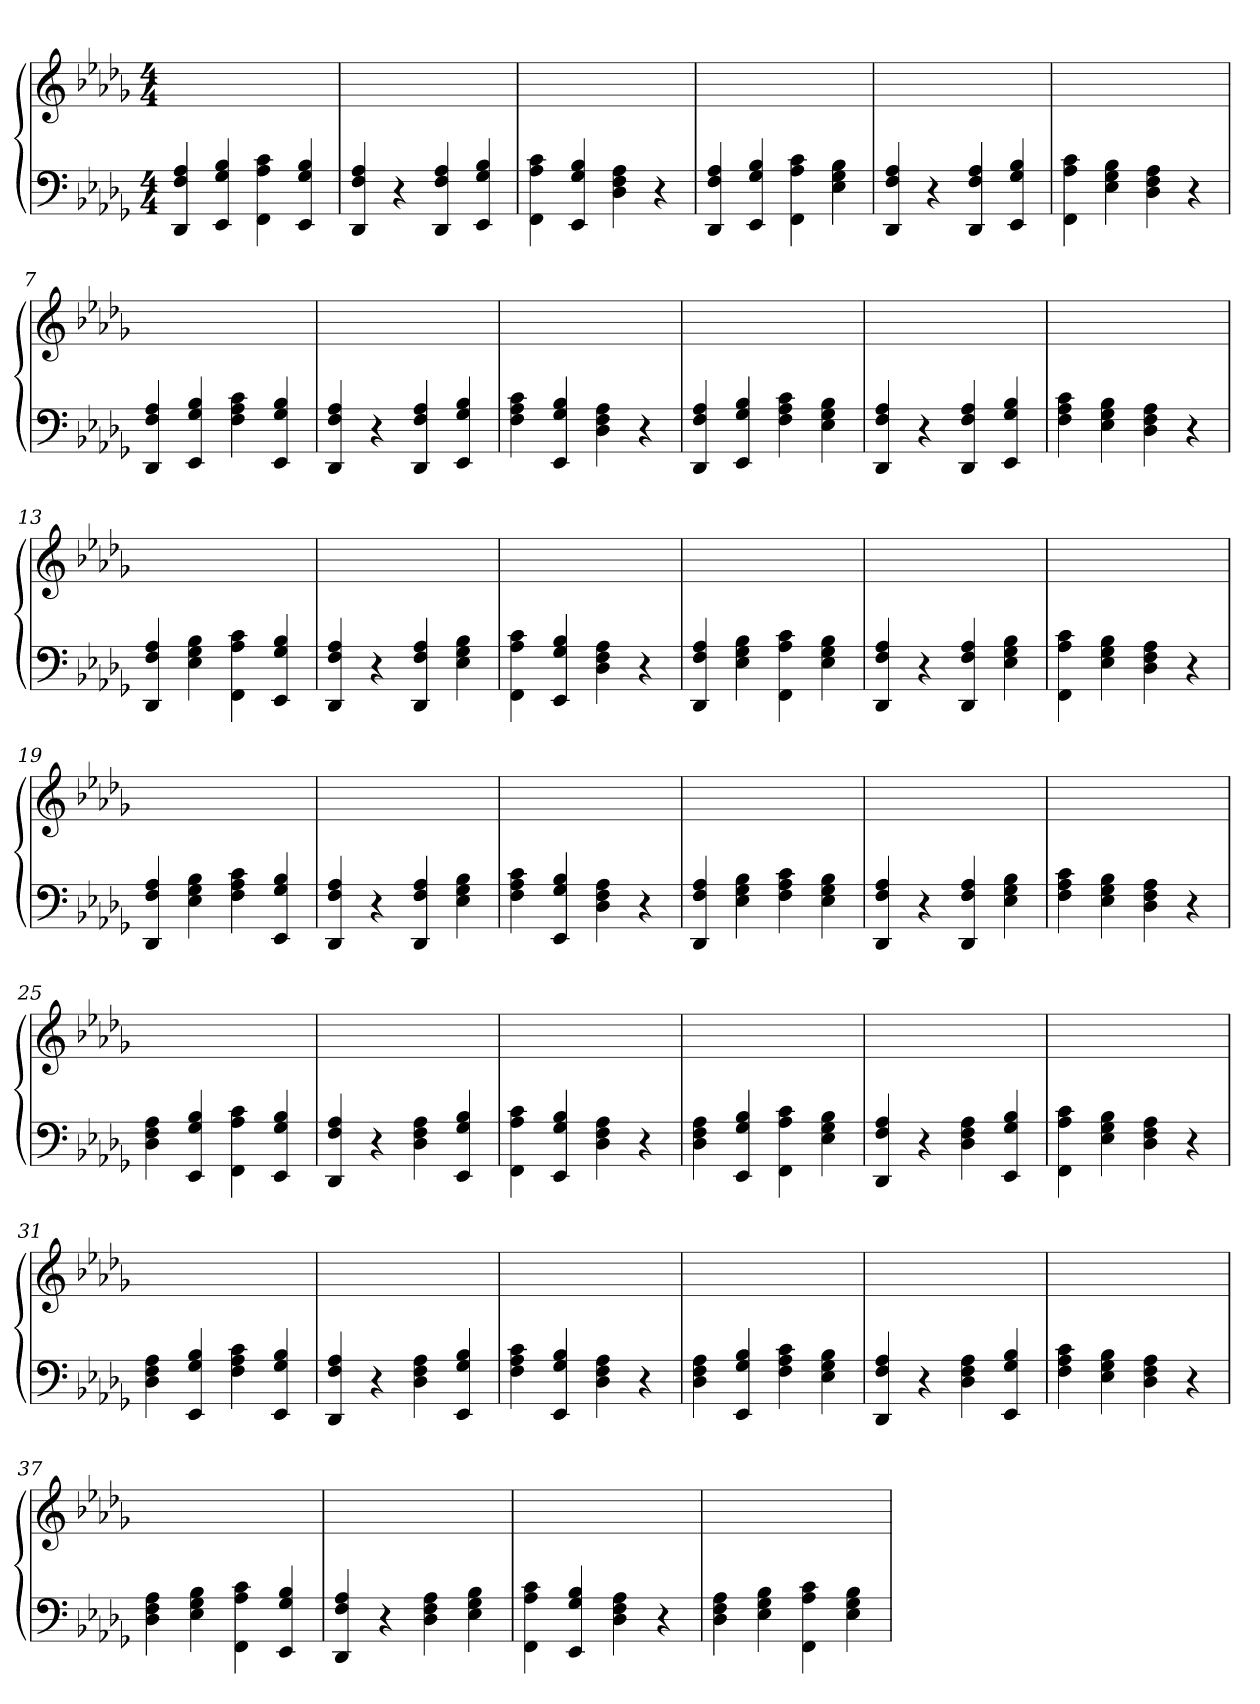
**kern	**kern
*part2	*part1
*staff2	*staff1
*clefF4	*clefG2
*k[b-e-a-d-g-]	*k[b-e-a-d-g-]
*D-:	*D-:
*M4/4	*M4/4
*MM60	*MM60
=1	=1
4DD- 4F 4A-	1ryy
4EE- 4G- 4B-	.
4FF 4A- 4c	.
4EE- 4G- 4B-	.
=2	=2
4DD- 4F 4A-	1ryy
4r	.
4DD- 4F 4A-	.
4EE- 4G- 4B-	.
=3	=3
4FF 4A- 4c	1ryy
4EE- 4G- 4B-	.
4D- 4F 4A-	.
4r	.
=4	=4
4DD- 4F 4A-	1ryy
4EE- 4G- 4B-	.
4FF 4A- 4c	.
4E- 4G- 4B-	.
=5	=5
4DD- 4F 4A-	1ryy
4r	.
4DD- 4F 4A-	.
4EE- 4G- 4B-	.
=6	=6
4FF 4A- 4c	1ryy
4E- 4G- 4B-	.
4D- 4F 4A-	.
4r	.
=7	=7
4DD- 4F 4A-	1ryy
4EE- 4G- 4B-	.
4F 4A- 4c	.
4EE- 4G- 4B-	.
=8	=8
4DD- 4F 4A-	1ryy
4r	.
4DD- 4F 4A-	.
4EE- 4G- 4B-	.
=9	=9
4F 4A- 4c	1ryy
4EE- 4G- 4B-	.
4D- 4F 4A-	.
4r	.
=10	=10
4DD- 4F 4A-	1ryy
4EE- 4G- 4B-	.
4F 4A- 4c	.
4E- 4G- 4B-	.
=11	=11
4DD- 4F 4A-	1ryy
4r	.
4DD- 4F 4A-	.
4EE- 4G- 4B-	.
=12	=12
4F 4A- 4c	1ryy
4E- 4G- 4B-	.
4D- 4F 4A-	.
4r	.
=13	=13
4DD- 4F 4A-	1ryy
4E- 4G- 4B-	.
4FF 4A- 4c	.
4EE- 4G- 4B-	.
=14	=14
4DD- 4F 4A-	1ryy
4r	.
4DD- 4F 4A-	.
4E- 4G- 4B-	.
=15	=15
4FF 4A- 4c	1ryy
4EE- 4G- 4B-	.
4D- 4F 4A-	.
4r	.
=16	=16
4DD- 4F 4A-	1ryy
4E- 4G- 4B-	.
4FF 4A- 4c	.
4E- 4G- 4B-	.
=17	=17
4DD- 4F 4A-	1ryy
4r	.
4DD- 4F 4A-	.
4E- 4G- 4B-	.
=18	=18
4FF 4A- 4c	1ryy
4E- 4G- 4B-	.
4D- 4F 4A-	.
4r	.
=19	=19
4DD- 4F 4A-	1ryy
4E- 4G- 4B-	.
4F 4A- 4c	.
4EE- 4G- 4B-	.
=20	=20
4DD- 4F 4A-	1ryy
4r	.
4DD- 4F 4A-	.
4E- 4G- 4B-	.
=21	=21
4F 4A- 4c	1ryy
4EE- 4G- 4B-	.
4D- 4F 4A-	.
4r	.
=22	=22
4DD- 4F 4A-	1ryy
4E- 4G- 4B-	.
4F 4A- 4c	.
4E- 4G- 4B-	.
=23	=23
4DD- 4F 4A-	1ryy
4r	.
4DD- 4F 4A-	.
4E- 4G- 4B-	.
=24	=24
4F 4A- 4c	1ryy
4E- 4G- 4B-	.
4D- 4F 4A-	.
4r	.
=25	=25
4D- 4F 4A-	1ryy
4EE- 4G- 4B-	.
4FF 4A- 4c	.
4EE- 4G- 4B-	.
=26	=26
4DD- 4F 4A-	1ryy
4r	.
4D- 4F 4A-	.
4EE- 4G- 4B-	.
=27	=27
4FF 4A- 4c	1ryy
4EE- 4G- 4B-	.
4D- 4F 4A-	.
4r	.
=28	=28
4D- 4F 4A-	1ryy
4EE- 4G- 4B-	.
4FF 4A- 4c	.
4E- 4G- 4B-	.
=29	=29
4DD- 4F 4A-	1ryy
4r	.
4D- 4F 4A-	.
4EE- 4G- 4B-	.
=30	=30
4FF 4A- 4c	1ryy
4E- 4G- 4B-	.
4D- 4F 4A-	.
4r	.
=31	=31
4D- 4F 4A-	1ryy
4EE- 4G- 4B-	.
4F 4A- 4c	.
4EE- 4G- 4B-	.
=32	=32
4DD- 4F 4A-	1ryy
4r	.
4D- 4F 4A-	.
4EE- 4G- 4B-	.
=33	=33
4F 4A- 4c	1ryy
4EE- 4G- 4B-	.
4D- 4F 4A-	.
4r	.
=34	=34
4D- 4F 4A-	1ryy
4EE- 4G- 4B-	.
4F 4A- 4c	.
4E- 4G- 4B-	.
=35	=35
4DD- 4F 4A-	1ryy
4r	.
4D- 4F 4A-	.
4EE- 4G- 4B-	.
=36	=36
4F 4A- 4c	1ryy
4E- 4G- 4B-	.
4D- 4F 4A-	.
4r	.
=37	=37
4D- 4F 4A-	1ryy
4E- 4G- 4B-	.
4FF 4A- 4c	.
4EE- 4G- 4B-	.
=38	=38
4DD- 4F 4A-	1ryy
4r	.
4D- 4F 4A-	.
4E- 4G- 4B-	.
=39	=39
4FF 4A- 4c	1ryy
4EE- 4G- 4B-	.
4D- 4F 4A-	.
4r	.
=40	=40
4D- 4F 4A-	1ryy
4E- 4G- 4B-	.
4FF 4A- 4c	.
4E- 4G- 4B-	.
=	=
*-	*-
